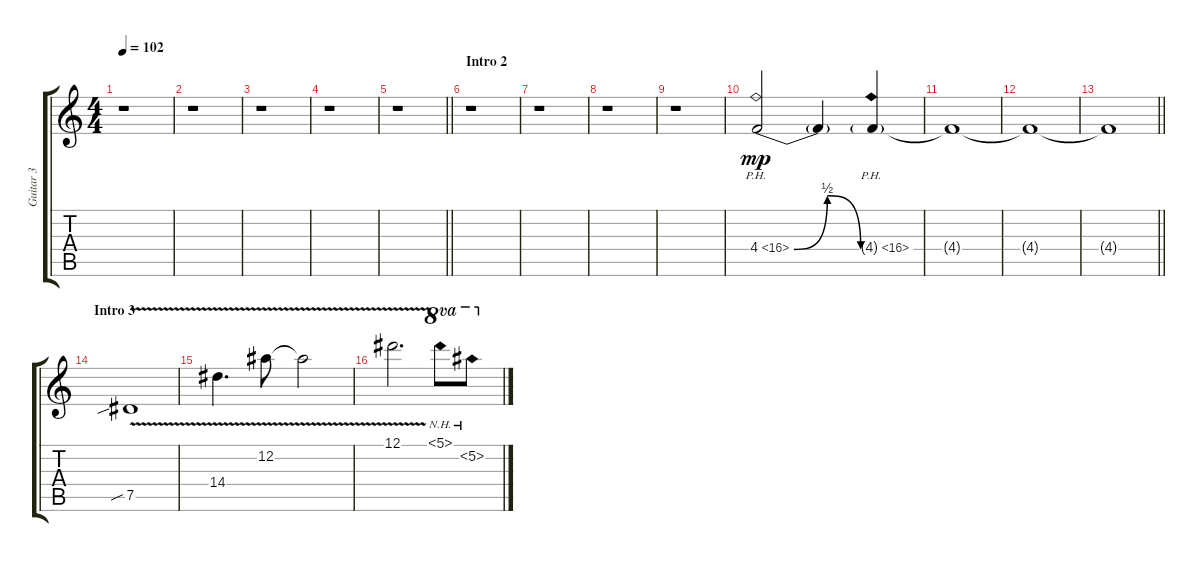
\track ("Guitar 3" "Guitar 3") {instrument distortionguitar}
\staff {score tabs}
\tuning (Eb4 Bb3 Gb3 Db3 Ab2 Eb2) {hide}
\ts (4 4)
\tempo 102
\clef g2
\ks c
r.1{dy mp} |
r.1 |
r.1 |
r.1 |
\barLineRight lightlight
r.1 |
\section ("" "Intro 2")
r.1 |
r.1 |
r.1 |
r.1 |
4.4{be (bendrelease 0 0 30 2 30 2 60 0) ph 12}.2 4.4{t}.4 4.4{ph 12 g}.4 |
4.4{t}.1 |
4.4{t}.1 |
\barLineRight lightlight
4.4{t}.1 |
\section ("" "Intro 3")
7.5{v sib}.1 |
14.4{v}.4{d} 12.2{v}.8 12.2{t}.2 |
12.1{v}.2{d} 5.1{nh}.8{ot 8va} 5.2{nh}.8{ot 8va}
